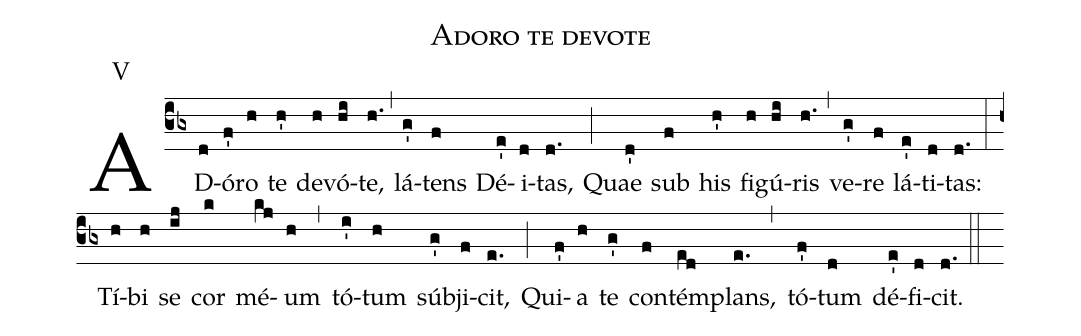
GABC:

name:Adoro te devote;
annotation:V;
%%
(cb3) AD(d)ó(f')ro(h) te(h') de(h)vó(hi)te,(h.) (,)
lá(g')tens(f) Dé(e')i(d)tas,(d.) (;)
Quae(d') sub(f) his(h') fi(h)gú(hi)ris(h.) (,)
ve(g')re(f) lá(e')ti(d)tas:(d.) (:)
Tí(h)bi(h) se(ij) cor(k) mé(kj)um(h) (,)
tó(i')tum(h) sú(g')bji(f)cit,(e.) (;)
Qui(f')a(h) te(g') con(f)tém(ed)plans,(e.) (,)
tó(f')tum(d) dé(e')fi(d)cit.(d.) (::)
